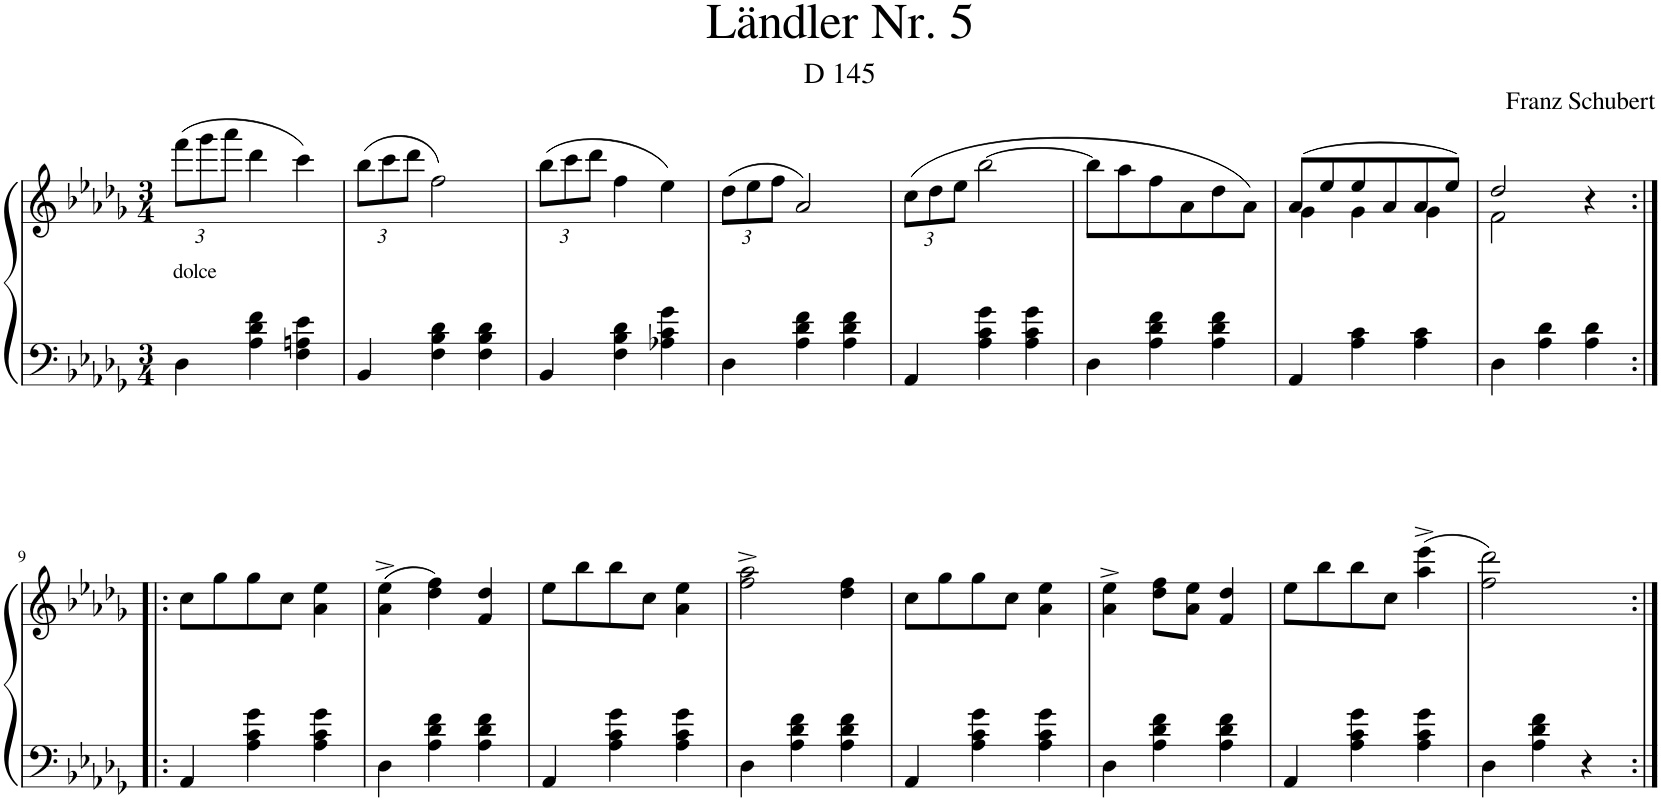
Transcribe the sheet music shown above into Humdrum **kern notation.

**kern	**kern
*part1	*part1
*staff2	*staff1
*I"Piano	*
*I'Pno.	*
*clefF4	*clefG2
*k[b-e-a-d-g-]	*k[b-e-a-d-g-]
*M3/4	*M3/4
*	*Xbrackettup
=1	=1
!	!LO:TX:b:t=dolce
4D-\	(12fff\L
.	12ggg-\
.	12aaa-\J
4A-\ 4d-\ 4f\	4ddd-\
4F\ 4An\ 4e-\	4ccc\)
=2	=2
4BB-/	(12bb-\L
.	12ccc\
.	12ddd-\J
4F\ 4B-\ 4d-\	2ff\)
4F\ 4B-\ 4d-\	.
=3	=3
4BB-/	(12bb-\L
.	12ccc\
.	12ddd-\J
4F\ 4B-\ 4d-\	4ff\
4A-X\ 4c\ 4g-\	4ee-\)
=4	=4
4D-\	(12dd-\L
.	12ee-\
.	12ff\J
4A-\ 4d-\ 4f\	2a-/)
4A-\ 4d-\ 4f\	.
=5	=5
4AA-/	(12cc\L
.	12dd-\
.	12ee-\J
4A-\ 4c\ 4g-\	[2bb-\
4A-\ 4c\ 4g-\	.
=6	=6
4D-\	8bb-\L]
.	8aa-\
4A-\ 4d-\ 4f\	8ff\
.	8a-\
4A-\ 4d-\ 4f\	8dd-\
.	8a-\J)
=7	=7
*	*^
4AA-/	(8a-/L	4g-\
.	8ee-/	.
4A-\ 4c\	8ee-/	4g-\
.	8a-/	.
4A-\ 4c\	8a-/	4g-\
.	8ee-/J)	.
=8	=8	=8
4D-\	2dd-/	2f\
4A-\ 4d-\	.	.
4A-\ 4d-\	4r	4ryy
*	*v	*v
!!LO:LB:g=z
=9:|!|:	=9:|!|:
4AA-/	8cc\L
.	8gg-\
4A-\ 4c\ 4g-\	8gg-\
.	8cc\J
4A-\ 4c\ 4g-\	4a-\ 4ee-\
=10	=10
4D-\	(4a-\^ 4ee-\^
4A-\ 4d-\ 4f\	4dd-\ 4ff\)
4A-\ 4d-\ 4f\	4f/ 4dd-/
=11	=11
4AA-/	8ee-\L
.	8bb-\
4A-\ 4c\ 4g-\	8bb-\
.	8cc\J
4A-\ 4c\ 4g-\	4a-\ 4ee-\
=12	=12
4D-\	2ff\^ 2aa-\^
4A-\ 4d-\ 4f\	.
4A-\ 4d-\ 4f\	4dd-\ 4ff\
=13	=13
4AA-/	8cc\L
.	8gg-\
4A-\ 4c\ 4g-\	8gg-\
.	8cc\J
4A-\ 4c\ 4g-\	4a-\ 4ee-\
=14	=14
4D-\	4a-\^ 4ee-\^
4A-\ 4d-\ 4f\	8dd-\ 8ff\L
.	8a-\ 8ee-\J
4A-\ 4d-\ 4f\	4f/ 4dd-/
=15	=15
4AA-/	8ee-\L
.	8bb-\
4A-\ 4c\ 4g-\	8bb-\
.	8cc\J
4A-\ 4c\ 4g-\	(4aa-\^ 4eee-\^
=16	=16
4D-\	2ff\ 2ddd-\)
4A-\ 4d-\ 4f\	.
4r	4ryy
=:|!	=:|!
*-	*-
